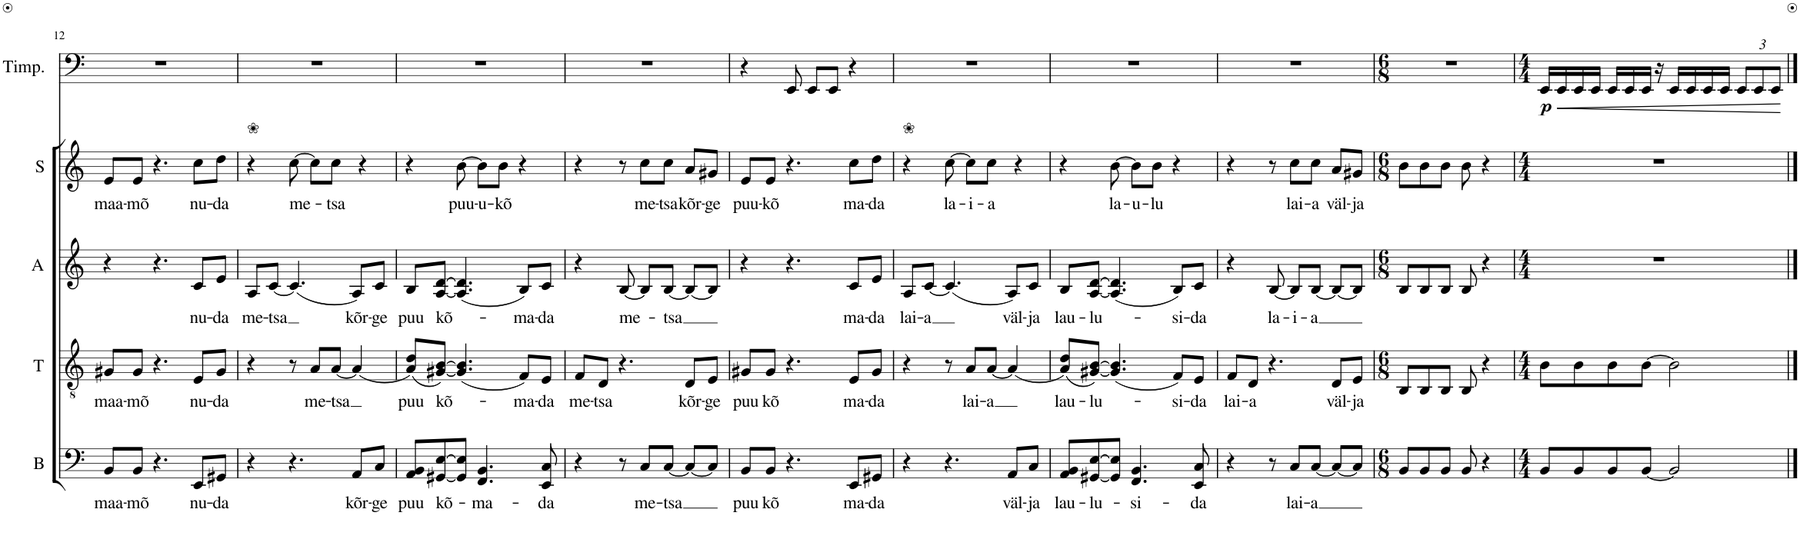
**kern	**text	**kern	**text	**kern	**text	**kern	**text	**kern	**dynam
*part5	*part5	*part4	*part4	*part3	*part3	*part2	*part2	*part1	*part1
*staff5	*staff5	*staff4	*staff4	*staff3	*staff3	*staff2	*staff2	*staff1	*staff1
*I"B	*	*I"T	*	*I"A	*	*I"S	*	*I"Timpani	*
*I'B	*	*I'T	*	*I'A	*	*I'S	*	*I'Timp.	*
!!LO:PB:g=z
*clefF4	*	*clefGv2	*	*clefG2	*	*clefG2	*	*clefF4	*
*	*	*	*	*Trd1c2	*	*	*	*	*
*k[]	*	*k[]	*	*k[]	*	*k[]	*	*k[]	*
*M7/8	*	*M7/8	*	*M7/8	*	*M7/8	*	*M7/8	*
=12	=12	=12	=12	=12	=12	=12	=12	=12	=12
!	!LO:LY:b	!	!LO:LY:b	!	!	!	!LO:LY:b	!	!
8BB/L	maa-	8G#X/L	maa-	4r	.	8e/L	maa-	2..r	.
!	!LO:LY:b	!	!LO:LY:b	!	!	!	!LO:LY:b	!	!
8BB/J	-mõ	8G#/J	-mõ	.	.	8e/J	-mõ	.	.
4.r	.	4.r	.	4.r	.	4.r	.	.	.
!	!LO:LY:b	!	!LO:LY:b	!	!LO:LY:b	!	!LO:LY:b	!	!
8EE/L	nu-	8E/L	nu-	8c/L	nu-	8cc\L	nu-	.	.
!	!LO:LY:b	!	!LO:LY:b	!	!LO:LY:b	!	!LO:LY:b	!	!
8GG#X/J	-da	8G#/J	-da	8e/J	-da	8dd\J	-da	.	.
=13	=13	=13	=13	=13	=13	=13	=13	=13	=13
!	!	!	!	!	!	!LO:TX:a:t=❀	!	!	!
!	!	!	!	!	!LO:LY:b	!	!	!	!
4r	.	4r	.	8A/L	me-	4r	.	2..r	.
!	!	!	!	!	!LO:LY:b	!	!	!	!
.	.	.	.	[8c/J	tsa	.	.	.	.
!	!	!	!	!	!	!	!LO:LY:b	!	!
4.r	.	8r	.	(4.c/]	.	[8cc\	me-	.	.
!	!	!	!LO:LY:b	!	!	!	!	!	!
.	.	8A/L	me-	.	.	8cc\L]	.	.	.
!	!	!	!LO:LY:b	!	!	!	!LO:LY:b	!	!
.	.	[8A/J	-tsa	.	.	8cc\J	-tsa	.	.
!	!LO:LY:b	!	!	!	!LO:LY:b	!	!	!	!
8AA/L	kõr-	(4A/]	.	8A/L)	kõr-	4r	.	.	.
!	!LO:LY:b	!	!	!	!LO:LY:b	!	!	!	!
8C/J	-ge	.	.	8c/J	-ge	.	.	.	.
=14	=14	=14	=14	=14	=14	=14	=14	=14	=14
!	!LO:LY:b	!	!LO:LY:b	!	!LO:LY:b	!	!	!	!
8AA/ 8BB/L	puu	(8A/ 8d/L)	puu	8B/L	puu	4r	.	2..r	.
!	!LO:LY:b	!	!LO:LY:b	!	!LO:LY:b	!	!	!	!
[8GG#X/ [8E/	kõ-	[8G#X/ [8B/J)	kõ-	[8A/ [8d/J	kõ-	.	.	.	.
!	!	!	!	!	!	!	!LO:LY:b	!	!
8GG#/] 8E/]J	.	(4.G#/] 4.B/]	.	(4.A/] 4.d/]	.	[8b\	puu-	.	.
!	!LO:LY:b	!	!	!	!	!	!LO:LY:b	!	!
4.FF/ 4.BB/	ma-	.	.	.	.	8b\L]	-u-	.	.
!	!	!	!	!	!	!	!LO:LY:b	!	!
.	.	.	.	.	.	8b\J	-kõ	.	.
!	!	!	!LO:LY:b	!	!LO:LY:b	!	!	!	!
.	.	8F/L)	-ma-	8B/L)	-ma-	4r	.	.	.
!	!LO:LY:b	!	!LO:LY:b	!	!LO:LY:b	!	!	!	!
8EE/ 8C/	-da	8E/J	-da	8c/J	-da	.	.	.	.
=15	=15	=15	=15	=15	=15	=15	=15	=15	=15
!	!	!	!LO:LY:b	!	!	!	!	!	!
4r	.	8F/L	me-	4r	.	4r	.	2..r	.
!	!	!	!LO:LY:b	!	!	!	!	!	!
.	.	8D/J	-tsa	.	.	.	.	.	.
!	!	!	!	!	!LO:LY:b	!	!	!	!
8r	.	4.r	.	[8B/	me-	8r	.	.	.
!	!LO:LY:b	!	!	!	!	!	!LO:LY:b	!	!
8C/L	me-	.	.	8B/L]	.	8cc\L	-me-	.	.
!	!LO:LY:b	!	!	!	!LO:LY:b	!	!LO:LY:b	!	!
[8C/J	-tsa	.	.	[8B/J	-tsa	8cc\J	-tsa	.	.
!	!	!	!LO:LY:b	!	!	!	!LO:LY:b	!	!
8C/L_	.	8D/L	kõr-	8B/L_	.	8a/L	kõr-	.	.
!	!	!	!LO:LY:b	!	!	!	!LO:LY:b	!	!
8C/J]	.	8E/J	-ge	8B/J]	.	8g#X/J	-ge	.	.
=16	=16	=16	=16	=16	=16	=16	=16	=16	=16
!	!LO:LY:b	!	!LO:LY:b	!	!	!	!LO:LY:b	!	!
8BB/L	puu	8G#X/L	puu	4r	.	8e/L	puu-	4r	.
!	!LO:LY:b	!	!LO:LY:b	!	!	!	!LO:LY:b	!	!
8BB/J	kõ	8G#/J	kõ	.	.	8e/J	-kõ	.	.
4.r	.	4.r	.	4.r	.	4.r	.	8EE/	.
.	.	.	.	.	.	.	.	8EE/L	.
.	.	.	.	.	.	.	.	8EE/J	.
!	!LO:LY:b	!	!LO:LY:b	!	!LO:LY:b	!	!LO:LY:b	!	!
8EE/L	ma-	8E/L	ma-	8c/L	ma-	8cc\L	ma-	4r	.
!	!LO:LY:b	!	!LO:LY:b	!	!LO:LY:b	!	!LO:LY:b	!	!
8GG#X/J	-da	8G#/J	-da	8e/J	-da	8dd\J	-da	.	.
=17	=17	=17	=17	=17	=17	=17	=17	=17	=17
!	!	!	!	!	!	!LO:TX:a:t=❀	!	!	!
!	!	!	!	!	!LO:LY:b	!	!	!	!
4r	.	4r	.	8A/L	lai-	4r	.	2..r	.
!	!	!	!	!	!LO:LY:b	!	!	!	!
.	.	.	.	[8c/J	a	.	.	.	.
!	!	!	!	!	!	!	!LO:LY:b	!	!
4.r	.	8r	.	(4.c/]	.	[8cc\	la-	.	.
!	!	!	!LO:LY:b	!	!	!	!LO:LY:b	!	!
.	.	8A/L	lai-	.	.	8cc\L]	-i-	.	.
!	!	!	!LO:LY:b	!	!	!	!LO:LY:b	!	!
.	.	[8A/J	-a	.	.	8cc\J	-a	.	.
!	!LO:LY:b	!	!	!	!LO:LY:b	!	!	!	!
8AA/L	väl-	(4A/]	.	8A/L)	väl-	4r	.	.	.
!	!LO:LY:b	!	!	!	!LO:LY:b	!	!	!	!
8C/J	-ja	.	.	8c/J	-ja	.	.	.	.
=18	=18	=18	=18	=18	=18	=18	=18	=18	=18
!	!LO:LY:b	!	!LO:LY:b	!	!LO:LY:b	!	!	!	!
8AA/ 8BB/L	lau-	(8A/ 8d/L)	lau-	8B/L	lau-	4r	.	2..r	.
!	!LO:LY:b	!	!LO:LY:b	!	!LO:LY:b	!	!	!	!
[8GG#X/ [8E/	-lu-	[8G#X/ [8B/J)	-lu-	[8A/ [8d/J	lu-	.	.	.	.
!	!	!	!	!	!	!	!LO:LY:b	!	!
8GG#/] 8E/]J	.	(4.G#/] 4.B/]	.	(4.A/] 4.d/]	.	[8b\	la-	.	.
!	!LO:LY:b	!	!	!	!	!	!LO:LY:b	!	!
4.FF/ 4.BB/	si-	.	.	.	.	8b\L]	-u-	.	.
!	!	!	!	!	!	!	!LO:LY:b	!	!
.	.	.	.	.	.	8b\J	-lu	.	.
!	!	!	!LO:LY:b	!	!LO:LY:b	!	!	!	!
.	.	8F/L)	-si-	8B/L)	-si-	4r	.	.	.
!	!LO:LY:b	!	!LO:LY:b	!	!LO:LY:b	!	!	!	!
8EE/ 8C/	-da	8E/J	-da	8c/J	-da	.	.	.	.
=19	=19	=19	=19	=19	=19	=19	=19	=19	=19
!	!	!	!LO:LY:b	!	!	!	!	!	!
4r	.	8F/L	lai-	4r	.	4r	.	2..r	.
!	!	!	!LO:LY:b	!	!	!	!	!	!
.	.	8D/J	-a	.	.	.	.	.	.
!	!	!	!	!	!LO:LY:b	!	!	!	!
8r	.	4.r	.	[8B/	la-	8r	.	.	.
!	!LO:LY:b	!	!	!	!LO:LY:b	!	!LO:LY:b	!	!
8C/L	lai-	.	.	8B/L]	-i-	8cc\L	lai-	.	.
!	!LO:LY:b	!	!	!	!LO:LY:b	!	!LO:LY:b	!	!
[8C/J	-a	.	.	[8B/J	-a	8cc\J	-a	.	.
!	!	!	!LO:LY:b	!	!	!	!LO:LY:b	!	!
8C/L_	.	8D/L	väl-	8B/L_	.	8a/L	väl-	.	.
!	!	!	!LO:LY:b	!	!	!	!LO:LY:b	!	!
8C/J]	.	8E/J	-ja	8B/J]	.	8g#X/J	-ja	.	.
=20	=20	=20	=20	=20	=20	=20	=20	=20	=20
*M6/8	*	*M6/8	*	*M6/8	*	*M6/8	*	*M6/8	*
8BB/L	.	8BB/L	.	8B/L	.	8b\L	.	2.r	.
8BB/	.	8BB/	.	8B/	.	8b\	.	.	.
8BB/J	.	8BB/J	.	8B/J	.	8b\J	.	.	.
8BB/	.	8BB/	.	8B/	.	8b\	.	.	.
4r	.	4r	.	4r	.	4r	.	.	.
=21	=21	=21	=21	=21	=21	=21	=21	=21	=21
*M4/4	*	*M4/4	*	*M4/4	*	*M4/4	*	*M4/4	*
!	!	!	!	!	!	!	!	!	!LO:DY:b
8BB/L	.	8B\L	.	1r	.	1r	.	16EE/LL	p
!	!	!	!	!	!	!	!	!	!LO:HP:b
.	.	.	.	.	.	.	.	16EE/	<
8BB/	.	8B\	.	.	.	.	.	16EE/	.
.	.	.	.	.	.	.	.	16EE/JJ	.
8BB/	.	8B\	.	.	.	.	.	16EE/LL	.
.	.	.	.	.	.	.	.	16EE/	.
[8BB/J	.	[8B\J	.	.	.	.	.	16EE/JJ	.
.	.	.	.	.	.	.	.	16r	.
2BB/]	.	2B\]	.	.	.	.	.	16EE/LL	.
.	.	.	.	.	.	.	.	16EE/	.
.	.	.	.	.	.	.	.	16EE/	.
.	.	.	.	.	.	.	.	16EE/JJ	.
*	*	*	*	*	*	*	*	*Xbrackettup	*
.	.	.	.	.	.	.	.	12EE/L	.
.	.	.	.	.	.	.	.	12EE/	.
.	.	.	.	.	.	.	.	12EE/J	.
.	.	.	.	.	.	.	.	.	[
==	==	==	==	==	==	==	==	==	==
*-	*-	*-	*-	*-	*-	*-	*-	*-	*-
